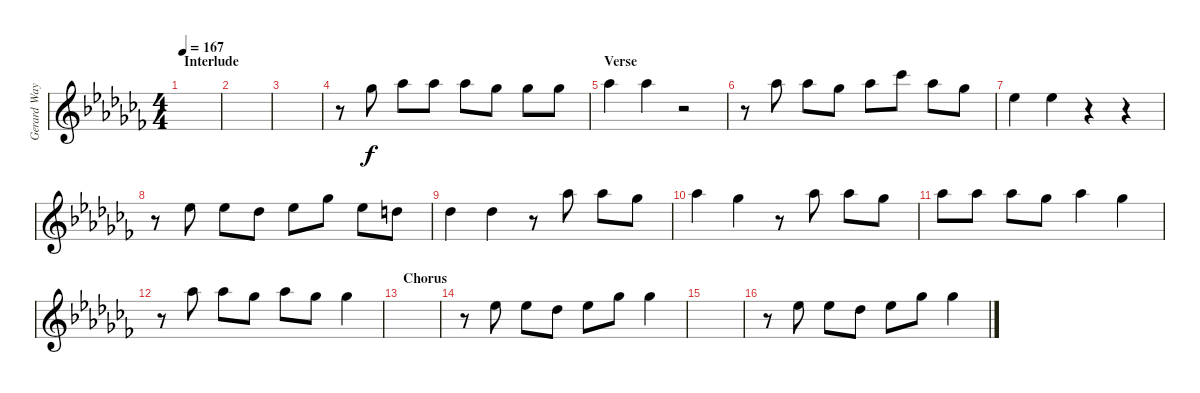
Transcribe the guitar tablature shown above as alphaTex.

\track ("Gerard Way" "Gerard Way") {instrument distortionguitar}
\staff {score}
\tuning (E4 B3 G3 D3 A2 E2 B1) {hide}
\ts (4 4)
\section ("" "Interlude")
\tempo 167
\clef g2
\ks abminor
|
|
|
r.8 2.1.8 4.1.8 4.1.8 4.1.8 2.1.8 2.1.8 2.1.8 |
\section ("" "Verse")
4.1.4 4.1.4 r.2 |
r.8 4.1.8 4.1.8 2.1.8 4.1.8 7.1.8 4.1.8 2.1.8 |
4.2.4 4.2.4 r.4 r.4 |
r.8 4.2.8 4.2.8 2.2.8 4.2.8 2.1.8 4.2.8 3.2.8 |
2.2.4 2.2.4 r.8 4.1.8 4.1.8 2.1.8 |
4.1.4 2.1.4 r.8 4.1.8 4.1.8 2.1.8 |
4.1.8 4.1.8 4.1.8 2.1.8 4.1.4 2.1.4 |
r.8 4.1.8 4.1.8 2.1.8 4.1.8 2.1.8 2.1.4 |
\section ("" "Chorus")
|
r.8 4.2.8 4.2.8 2.2.8 4.2.8 2.1.8 2.1.4 |
|
r.8 4.2.8 4.2.8 2.2.8 4.2.8 2.1.8 2.1.4
